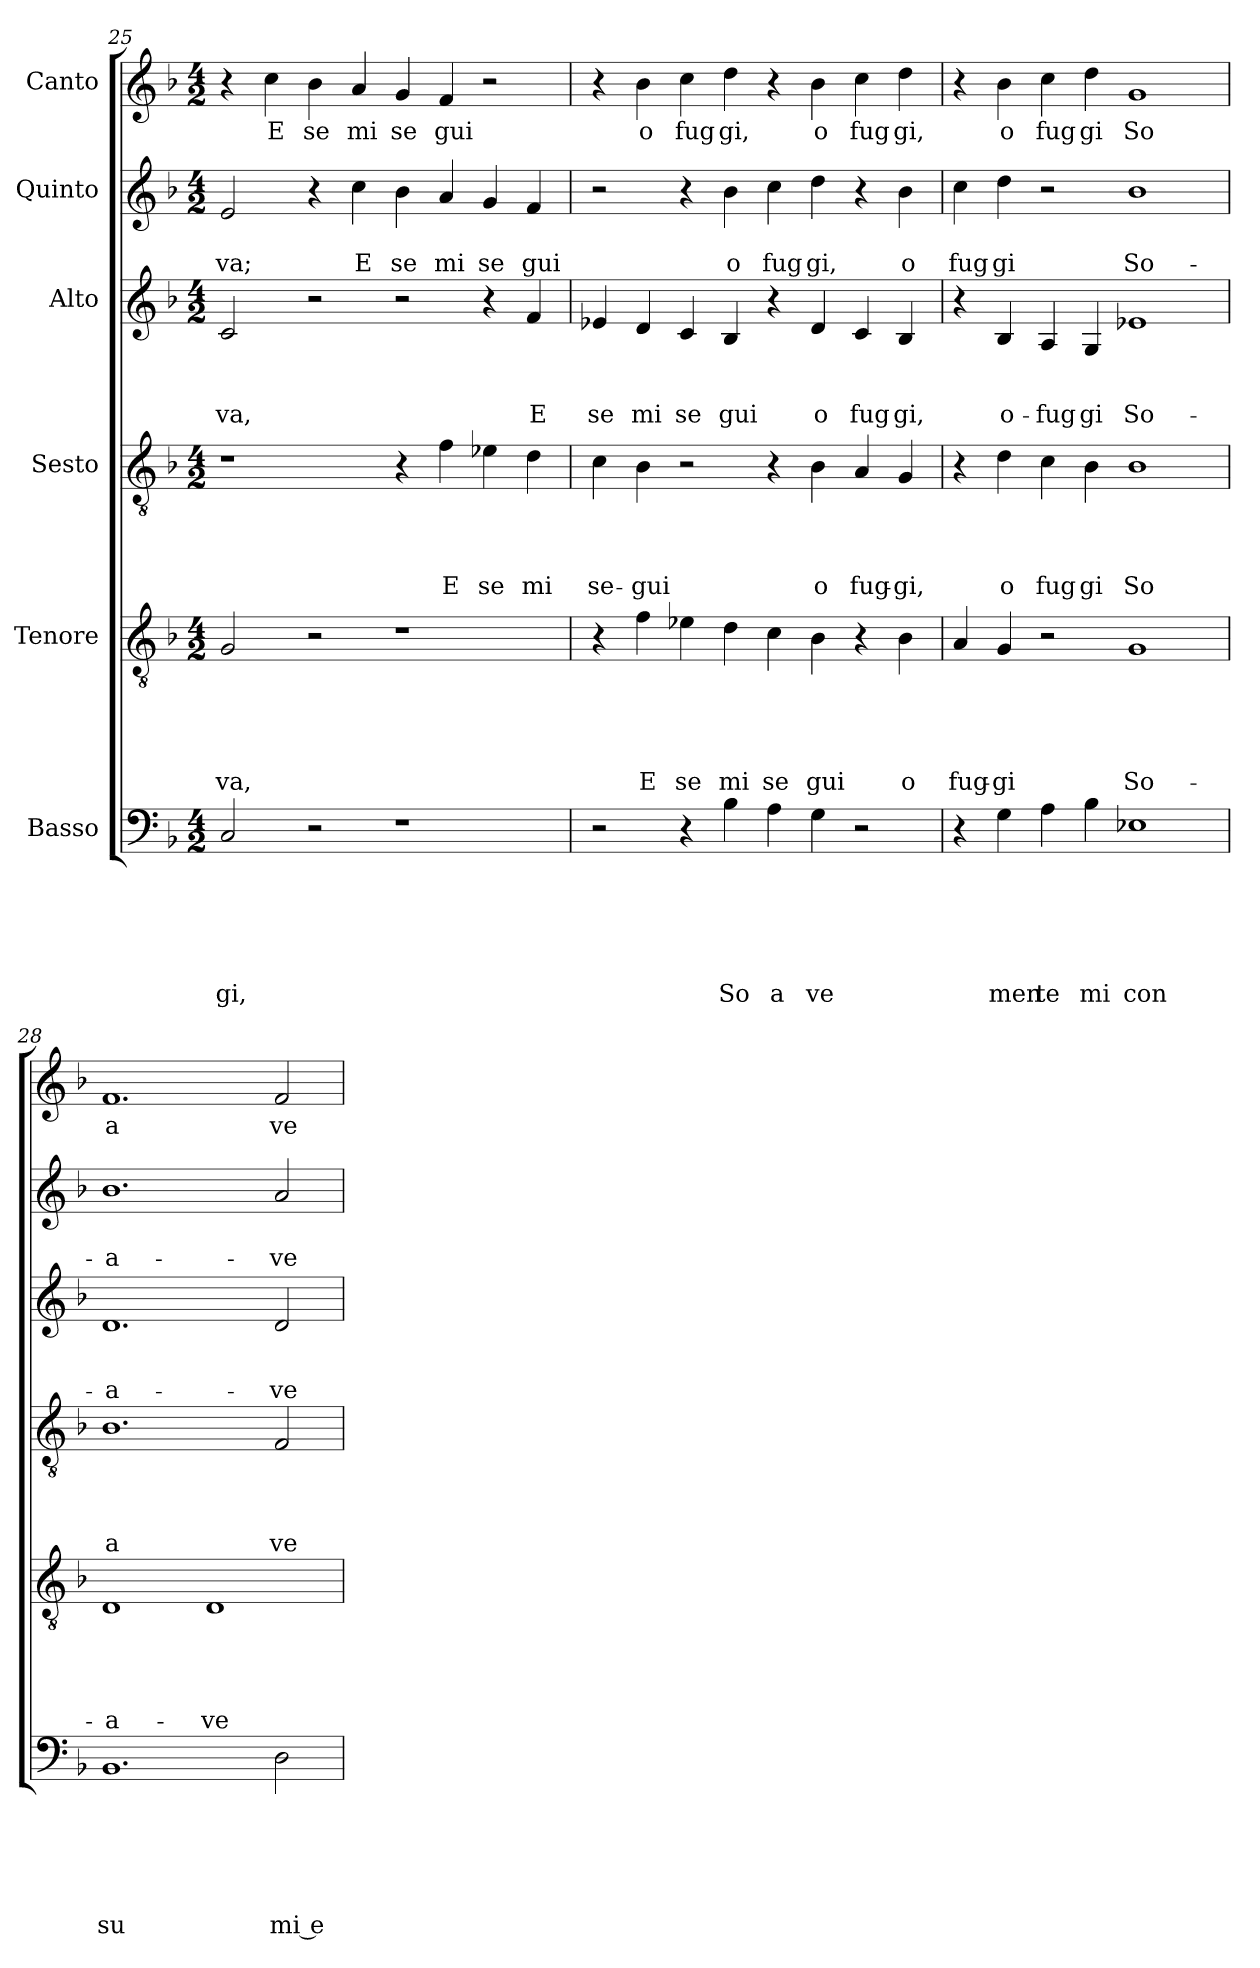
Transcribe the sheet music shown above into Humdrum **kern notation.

**kern	**text	**text	**text	**text	**text	**text	**kern	**text	**text	**text	**text	**text	**kern	**text	**text	**text	**text	**kern	**text	**text	**text	**kern	**text	**text	**kern	**text
*part6	*part6	*part6	*part6	*part6	*part6	*part6	*part5	*part5	*part5	*part5	*part5	*part5	*part4	*part4	*part4	*part4	*part4	*part3	*part3	*part3	*part3	*part2	*part2	*part2	*part1	*part1
*staff6	*staff6	*staff6	*staff6	*staff6	*staff6	*staff6	*staff5	*staff5	*staff5	*staff5	*staff5	*staff5	*staff4	*staff4	*staff4	*staff4	*staff4	*staff3	*staff3	*staff3	*staff3	*staff2	*staff2	*staff2	*staff1	*staff1
*I"Basso	*	*	*	*	*	*	*I"Tenore	*	*	*	*	*	*I"Sesto	*	*	*	*	*I"Alto	*	*	*	*I"Quinto	*	*	*I"Canto	*
*clefF4	*	*	*	*	*	*	*clefGv2	*	*	*	*	*	*clefGv2	*	*	*	*	*clefG2	*	*	*	*clefG2	*	*	*clefG2	*
*k[b-]	*	*	*	*	*	*	*k[b-]	*	*	*	*	*	*k[b-]	*	*	*	*	*k[b-]	*	*	*	*k[b-]	*	*	*k[b-]	*
*F:	*	*	*	*	*	*	*F:	*	*	*	*	*	*F:	*	*	*	*	*F:	*	*	*	*F:	*	*	*F:	*
*M4/2	*	*	*	*	*	*	*M4/2	*	*	*	*	*	*M4/2	*	*	*	*	*M4/2	*	*	*	*M4/2	*	*	*M4/2	*
=25	=25	=25	=25	=25	=25	=25	=25	=25	=25	=25	=25	=25	=25	=25	=25	=25	=25	=25	=25	=25	=25	=25	=25	=25	=25	=25
!	!	!	!	!	!	!LO:LY:b	!	!	!	!	!	!LO:LY:b	!	!	!	!	!	!	!	!	!LO:LY:b	!	!	!LO:LY:b	!	!
2C/	.	.	.	.	.	gi,	2G/	.	.	.	.	va,	1r	.	.	.	.	2c/	.	.	va,	2e/	.	va;	4r	.
!	!	!	!	!	!	!	!	!	!	!	!	!	!	!	!	!	!	!	!	!	!	!	!	!	!	!LO:LY:b
.	.	.	.	.	.	.	.	.	.	.	.	.	.	.	.	.	.	.	.	.	.	.	.	.	4cc\	E
!	!	!	!	!	!	!	!	!	!	!	!	!	!	!	!	!	!	!	!	!	!	!	!	!	!	!LO:LY:b
2r	.	.	.	.	.	.	2r	.	.	.	.	.	.	.	.	.	.	2r	.	.	.	4r	.	.	4b-\	se
!	!	!	!	!	!	!	!	!	!	!	!	!	!	!	!	!	!	!	!	!	!	!	!	!LO:LY:b	!	!LO:LY:b
.	.	.	.	.	.	.	.	.	.	.	.	.	.	.	.	.	.	.	.	.	.	4cc\	.	E	4a/	mi
!	!	!	!	!	!	!	!	!	!	!	!	!	!	!	!	!	!	!	!	!	!	!	!	!LO:LY:b	!	!LO:LY:b
1r	.	.	.	.	.	.	1r	.	.	.	.	.	4r	.	.	.	.	2r	.	.	.	4b-\	.	se	4g/	se
!	!	!	!	!	!	!	!	!	!	!	!	!	!	!	!	!	!LO:LY:b	!	!	!	!	!	!	!LO:LY:b	!	!LO:LY:b
.	.	.	.	.	.	.	.	.	.	.	.	.	4f\	.	.	.	E	.	.	.	.	4a/	.	mi	4f/	gui
!	!	!	!	!	!	!	!	!	!	!	!	!	!	!	!	!	!LO:LY:b	!	!	!	!	!	!	!LO:LY:b	!	!
.	.	.	.	.	.	.	.	.	.	.	.	.	4e-X\	.	.	.	se	4r	.	.	.	4g/	.	se	2r	.
!	!	!	!	!	!	!	!	!	!	!	!	!	!	!	!	!	!LO:LY:b	!	!	!	!LO:LY:b	!	!	!LO:LY:b	!	!
.	.	.	.	.	.	.	.	.	.	.	.	.	4d\	.	.	.	mi	4f/	.	.	E	4f/	.	gui	.	.
=26	=26	=26	=26	=26	=26	=26	=26	=26	=26	=26	=26	=26	=26	=26	=26	=26	=26	=26	=26	=26	=26	=26	=26	=26	=26	=26
!	!	!	!	!	!	!	!	!	!	!	!	!	!	!	!	!	!LO:LY:b	!	!	!	!LO:LY:b	!	!	!	!	!
2r	.	.	.	.	.	.	4r	.	.	.	.	.	4c\	.	.	.	se-	4e-X/	.	.	se	2r	.	.	4r	.
!	!	!	!	!	!	!	!	!	!	!	!	!LO:LY:b	!	!	!	!	!LO:LY:b	!	!	!	!LO:LY:b	!	!	!	!	!LO:LY:b
.	.	.	.	.	.	.	4f\	.	.	.	.	E	4B-\	.	.	.	-gui	4d/	.	.	mi	.	.	.	4b-\	o
!	!	!	!	!	!	!	!	!	!	!	!	!LO:LY:b	!	!	!	!	!	!	!	!	!LO:LY:b	!	!	!	!	!LO:LY:b
4r	.	.	.	.	.	.	4e-X\	.	.	.	.	se	2r	.	.	.	.	4c/	.	.	se	4r	.	.	4cc\	fug
!	!	!	!	!	!	!LO:LY:b	!	!	!	!	!	!LO:LY:b	!	!	!	!	!	!	!	!	!LO:LY:b	!	!	!LO:LY:b	!	!LO:LY:b
4B-\	.	.	.	.	.	So	4d\	.	.	.	.	mi	.	.	.	.	.	4B-/	.	.	gui	4b-\	.	o	4dd\	gi,
!	!	!	!	!	!	!LO:LY:b	!	!	!	!	!	!LO:LY:b	!	!	!	!	!	!	!	!	!	!	!	!LO:LY:b	!	!
4A\	.	.	.	.	.	a	4c\	.	.	.	.	se	4r	.	.	.	.	4r	.	.	.	4cc\	.	fug	4r	.
!	!	!	!	!	!	!LO:LY:b	!	!	!	!	!	!LO:LY:b	!	!	!	!	!LO:LY:b	!	!	!	!LO:LY:b	!	!	!LO:LY:b	!	!LO:LY:b
4G\	.	.	.	.	.	ve	4B-\	.	.	.	.	gui	4B-\	.	.	.	o	4d/	.	.	o	4dd\	.	gi,	4b-\	o
!	!	!	!	!	!	!	!	!	!	!	!	!	!	!	!	!	!LO:LY:b	!	!	!	!LO:LY:b	!	!	!	!	!LO:LY:b
2r	.	.	.	.	.	.	4r	.	.	.	.	.	4A/	.	.	.	fug-	4c/	.	.	fug	4r	.	.	4cc\	fug
!	!	!	!	!	!	!	!	!	!	!	!	!LO:LY:b	!	!	!	!	!LO:LY:b	!	!	!	!LO:LY:b	!	!	!LO:LY:b	!	!LO:LY:b
.	.	.	.	.	.	.	4B-\	.	.	.	.	o	4G/	.	.	.	-gi,	4B-/	.	.	gi,	4b-\	.	o	4dd\	gi,
!!LO:LB:g=z
=27	=27	=27	=27	=27	=27	=27	=27	=27	=27	=27	=27	=27	=27	=27	=27	=27	=27	=27	=27	=27	=27	=27	=27	=27	=27	=27
!	!	!	!	!	!	!	!	!	!	!	!	!LO:LY:b	!	!	!	!	!	!	!	!	!	!	!	!LO:LY:b	!	!
4r	.	.	.	.	.	.	4A/	.	.	.	.	fug-	4r	.	.	.	.	4r	.	.	.	4cc\	.	fug	4r	.
!	!	!	!	!	!	!LO:LY:b	!	!	!	!	!	!LO:LY:b	!	!	!	!	!LO:LY:b	!	!	!	!LO:LY:b	!	!	!LO:LY:b	!	!LO:LY:b
4G\	.	.	.	.	.	men	4G/	.	.	.	.	-gi	4d\	.	.	.	o	4B-/	.	.	o-	4dd\	.	gi	4b-\	o
!	!	!	!	!	!	!LO:LY:b	!	!	!	!	!	!	!	!	!	!	!LO:LY:b	!	!	!	!LO:LY:b	!	!	!	!	!LO:LY:b
4A\	.	.	.	.	.	te	2r	.	.	.	.	.	4c\	.	.	.	fug	4A/	.	.	-fug	2r	.	.	4cc\	fug
!	!	!	!	!	!	!LO:LY:b	!	!	!	!	!	!	!	!	!	!	!LO:LY:b	!	!	!	!LO:LY:b	!	!	!	!	!LO:LY:b
4B-\	.	.	.	.	.	mi	.	.	.	.	.	.	4B-\	.	.	.	gi	4G/	.	.	gi	.	.	.	4dd\	gi
!	!	!	!	!	!	!LO:LY:b	!	!	!	!	!	!LO:LY:b	!	!	!	!	!LO:LY:b	!	!	!	!LO:LY:b	!	!	!LO:LY:b	!	!LO:LY:b
1E-X	.	.	.	.	.	con	1G	.	.	.	.	So-	1B-	.	.	.	So	1e-X	.	.	So-	1b-	.	So-	1g	So
=28	=28	=28	=28	=28	=28	=28	=28	=28	=28	=28	=28	=28	=28	=28	=28	=28	=28	=28	=28	=28	=28	=28	=28	=28	=28	=28
!	!	!	!	!	!	!LO:LY:b	!	!	!	!	!	!LO:LY:b	!	!	!	!	!LO:LY:b	!	!	!	!LO:LY:b	!	!	!LO:LY:b	!	!LO:LY:b
1.BB-	.	.	.	.	.	su	1D	.	.	.	.	-a-	1.B-	.	.	.	a	1.d	.	.	-a-	1.b-	.	-a-	1.f	a
!	!	!	!	!	!	!	!	!	!	!	!	!LO:LY:b	!	!	!	!	!	!	!	!	!	!	!	!	!	!
.	.	.	.	.	.	.	1D	.	.	.	.	-ve-	.	.	.	.	.	.	.	.	.	.	.	.	.	.
!	!	!	!	!	!	!LO:LY:b:rj	!	!	!	!	!	!	!	!	!	!	!LO:LY:b	!	!	!	!LO:LY:b	!	!	!LO:LY:b	!	!LO:LY:b
2D\	.	.	.	.	.	mi e	.	.	.	.	.	.	2F/	.	.	.	ve	2d/	.	.	-ve-	2a/	.	-ve-	2f/	ve
=	=	=	=	=	=	=	=	=	=	=	=	=	=	=	=	=	=	=	=	=	=	=	=	=	=	=
*-	*-	*-	*-	*-	*-	*-	*-	*-	*-	*-	*-	*-	*-	*-	*-	*-	*-	*-	*-	*-	*-	*-	*-	*-	*-	*-
